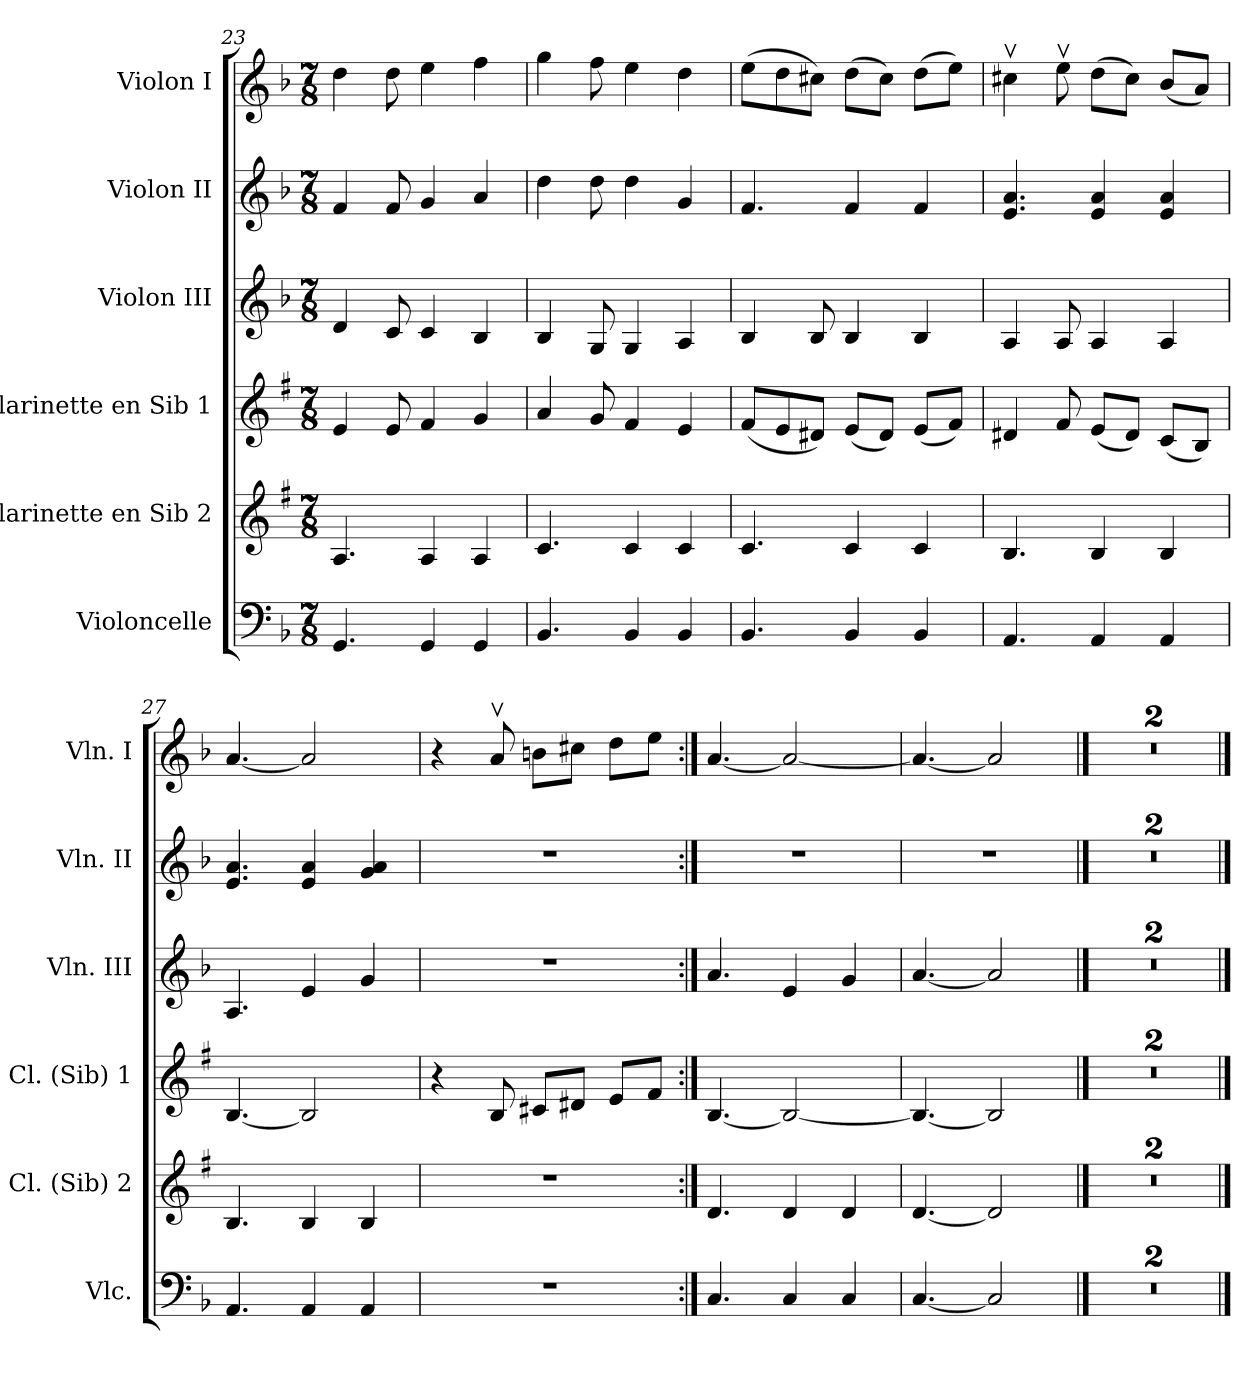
**kern	**kern	**kern	**kern	**kern	**kern
*part6	*part5	*part4	*part3	*part2	*part1
*staff6	*staff5	*staff4	*staff3	*staff2	*staff1
*I"Violoncelle	*I"Clarinette en Sib 2	*I"Clarinette en Sib 1	*I"Violon III	*I"Violon II	*I"Violon I
*I'Vlc.	*I'Cl. (Sib) 2	*I'Cl. (Sib) 1	*I'Vln. III	*I'Vln. II	*I'Vln. I
*clefF4	*clefG2	*clefG2	*clefG2	*clefG2	*clefG2
*	*ITrd1c2	*ITrd1c2	*	*	*
*k[b-]	*k[b-]	*k[b-]	*k[b-]	*k[b-]	*k[b-]
*F:	*F:	*F:	*F:	*F:	*F:
*M7/8	*M7/8	*M7/8	*M7/8	*M7/8	*M7/8
=23	=23	=23	=23	=23	=23
4.GG/	4.G/	4d/	4d/	4f/	4dd\
.	.	8d/	8c/	8f/	8dd\
4GG/	4G/	4e/	4c/	4g/	4ee\
4GG/	4G/	4f/	4B-/	4a/	4ff\
=24	=24	=24	=24	=24	=24
4.BB-/	4.B-/	4g/	4B-/	4dd\	4gg\
.	.	8f/	8G/	8dd\	8ff\
4BB-/	4B-/	4e/	4G/	4dd\	4ee\
4BB-/	4B-/	4d/	4A/	4g/	4dd\
!!LO:PB:g=z
=25	=25	=25	=25	=25	=25
4.BB-/	4.B-/	(<8e/L	4B-/	4.f/	(>8ee\L
.	.	8d/	.	.	8dd\
.	.	8c#X/J)	8B-/	.	8cc#X\J)
4BB-/	4B-/	(<8d/L	4B-/	4f/	(>8dd\L
.	.	8c#/J)	.	.	8cc#\J)
4BB-/	4B-/	(<8d/L	4B-/	4f/	(>8dd\L
.	.	8e/J)	.	.	8ee\J)
=26	=26	=26	=26	=26	=26
4.AA/	4.A/	4c#X/	4A/	4.e/ 4.a/	4cc#Xv>\
.	.	8e/	8A/	.	8eev>\
4AA/	4A/	(<8d/L	4A/	4e/ 4a/	(>8dd\L
.	.	8c#/J)	.	.	8cc#\J)
4AA/	4A/	(<8B-/L	4A/	4e/ 4a/	(<8b-/L
.	.	8A/J)	.	.	8a/J)
=27	=27	=27	=27	=27	=27
4.AA/	4.A/	[4.A/	4.A/	4.e/ 4.a/	[4.a/
4AA/	4A/	2A/]	4e/	4e/ 4a/	2a/]
4AA/	4A/	.	4g/	4g/ 4a/	.
=28	=28	=28	=28	=28	=28
2..r	2..r	4r	2..r	2..r	4r
.	.	8A/	.	.	8av>/
.	.	8Bn/L	.	.	8bn\L
.	.	8c#X/J	.	.	8cc#X\J
.	.	8d/L	.	.	8dd\L
.	.	8e/J	.	.	8ee\J
!!LO:LB:g=z
=29:|!	=29:|!	=29:|!	=29:|!	=29:|!	=29:|!
4.C/	4.c/	[4.A/	4.a/	2..r	[4.a/
4C/	4c/	2A/_	4e/	.	2a/_
4C/	4c/	.	4g/	.	.
=30	=30	=30	=30	=30	=30
[4.C/	[4.c/	4.A/_	[4.a/	2..r	4.a/_
2C/]	2c/]	2A/]	2a/]	.	2a/]
==31	==31	==31	==31	==31	==31
2..r	2..r	2..r	2..r	2..r	2..r
=32	=32	=32	=32	=32	=32
2..r	2..r	2..r	2..r	2..r	2..r
==	==	==	==	==	==
*-	*-	*-	*-	*-	*-
